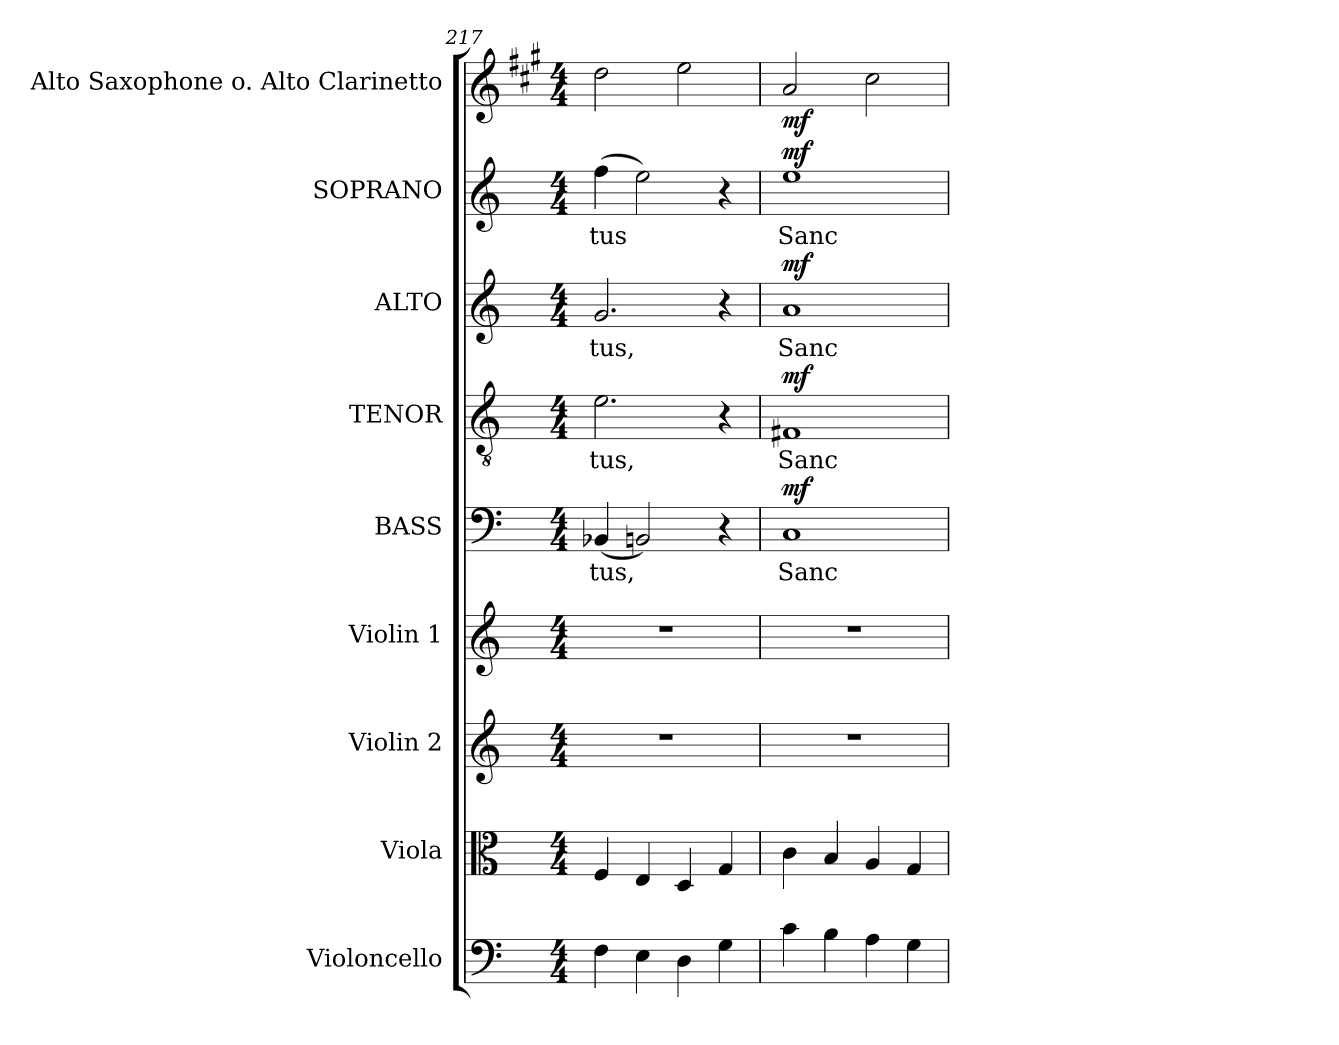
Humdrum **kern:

**kern	**kern	**kern	**kern	**kern	**text	**dynam	**kern	**text	**dynam	**kern	**text	**dynam	**kern	**text	**dynam	**kern	**dynam
*part9	*part8	*part7	*part6	*part5	*part5	*part5	*part4	*part4	*part4	*part3	*part3	*part3	*part2	*part2	*part2	*part1	*part1
*staff9	*staff8	*staff7	*staff6	*staff5	*staff5	*staff5	*staff4	*staff4	*staff4	*staff3	*staff3	*staff3	*staff2	*staff2	*staff2	*staff1	*staff1
*I"Violoncello	*I"Viola	*I"Violin 2	*I"Violin 1	*I"BASS	*	*	*I"TENOR	*	*	*I"ALTO	*	*	*I"SOPRANO	*	*	*I"Alto Saxophone o. Alto Clarinetto	*
*I'Vc.	*I'Vla.	*I'Vln. 2	*I'Vln. 1	*I'B.	*	*	*I'T.	*	*	*I'A.	*	*	*I'S.	*	*	*I'Alto Sax. o. Alto Clar.	*
*clefF4	*clefC3	*clefG2	*clefG2	*clefF4	*	*	*clefGv2	*	*	*clefG2	*	*	*clefG2	*	*	*clefG2	*
*	*	*	*	*	*	*	*ITrd7c12	*	*	*	*	*	*	*	*	*ITrd5c9	*
*k[]	*k[]	*k[]	*k[]	*k[]	*	*	*k[]	*	*	*k[]	*	*	*k[]	*	*	*k[]	*
*C:	*C:	*C:	*C:	*C:	*	*	*C:	*	*	*C:	*	*	*C:	*	*	*C:	*
*M4/4	*M4/4	*M4/4	*M4/4	*M4/4	*	*	*M4/4	*	*	*M4/4	*	*	*M4/4	*	*	*M4/4	*
=217	=217	=217	=217	=217	=217	=217	=217	=217	=217	=217	=217	=217	=217	=217	=217	=217	=217
!	!	!	!	!	!LO:LY:b:color=#000000	!	!	!	!	!	!	!	!	!	!	!	!
!	!	!	!	!	!	!	!	!LO:LY:b:color=#000000	!	!	!	!	!	!	!	!	!
!	!	!	!	!	!	!	!	!	!	!	!LO:LY:b:color=#000000	!	!	!	!	!	!
!	!	!	!	!	!	!	!	!	!	!	!	!	!	!LO:LY:b:color=#000000	!	!	!
4Fi\	4Fi/	1r	1r	(4BB-Xi/	-tus,	.	2.Ei\	-tus,	.	2.gi/	-tus,	.	(4ffi\	-tus	.	2fi\	.
4Ei\	4Ei/	.	.	2BBni/)	.	.	.	.	.	.	.	.	2eei\)	.	.	.	.
4Di\	4Di/	.	.	.	.	.	.	.	.	.	.	.	.	.	.	2gi\	.
4Gi\	4Gi/	.	.	4r	.	.	4r	.	.	4r	.	.	4r	.	.	.	.
=218	=218	=218	=218	=218	=218	=218	=218	=218	=218	=218	=218	=218	=218	=218	=218	=218	=218
!	!	!	!	!	!LO:LY:b:color=#000000	!	!	!	!	!	!	!	!	!	!	!	!
!	!	!	!	!	!	!	!	!LO:LY:b:color=#000000	!	!	!	!	!	!	!	!	!
!	!	!	!	!	!	!	!	!	!	!	!LO:LY:b:color=#000000	!	!	!	!	!	!
!	!	!	!	!	!	!	!	!	!	!	!	!	!	!LO:LY:b:color=#000000	!	!	!
4ci\	4ci\	1r	1r	1Ci	Sanc-	mf	1FF#Xi	Sanc-	mf	1ai	Sanc-	mf	1eei	Sanc-	mf	2ci/	mf
4Bi\	4Bi/	.	.	.	.	.	.	.	.	.	.	.	.	.	.	.	.
4Ai\	4Ai/	.	.	.	.	.	.	.	.	.	.	.	.	.	.	2ei\	.
4Gi\	4Gi/	.	.	.	.	.	.	.	.	.	.	.	.	.	.	.	.
=	=	=	=	=	=	=	=	=	=	=	=	=	=	=	=	=	=
*-	*-	*-	*-	*-	*-	*-	*-	*-	*-	*-	*-	*-	*-	*-	*-	*-	*-
